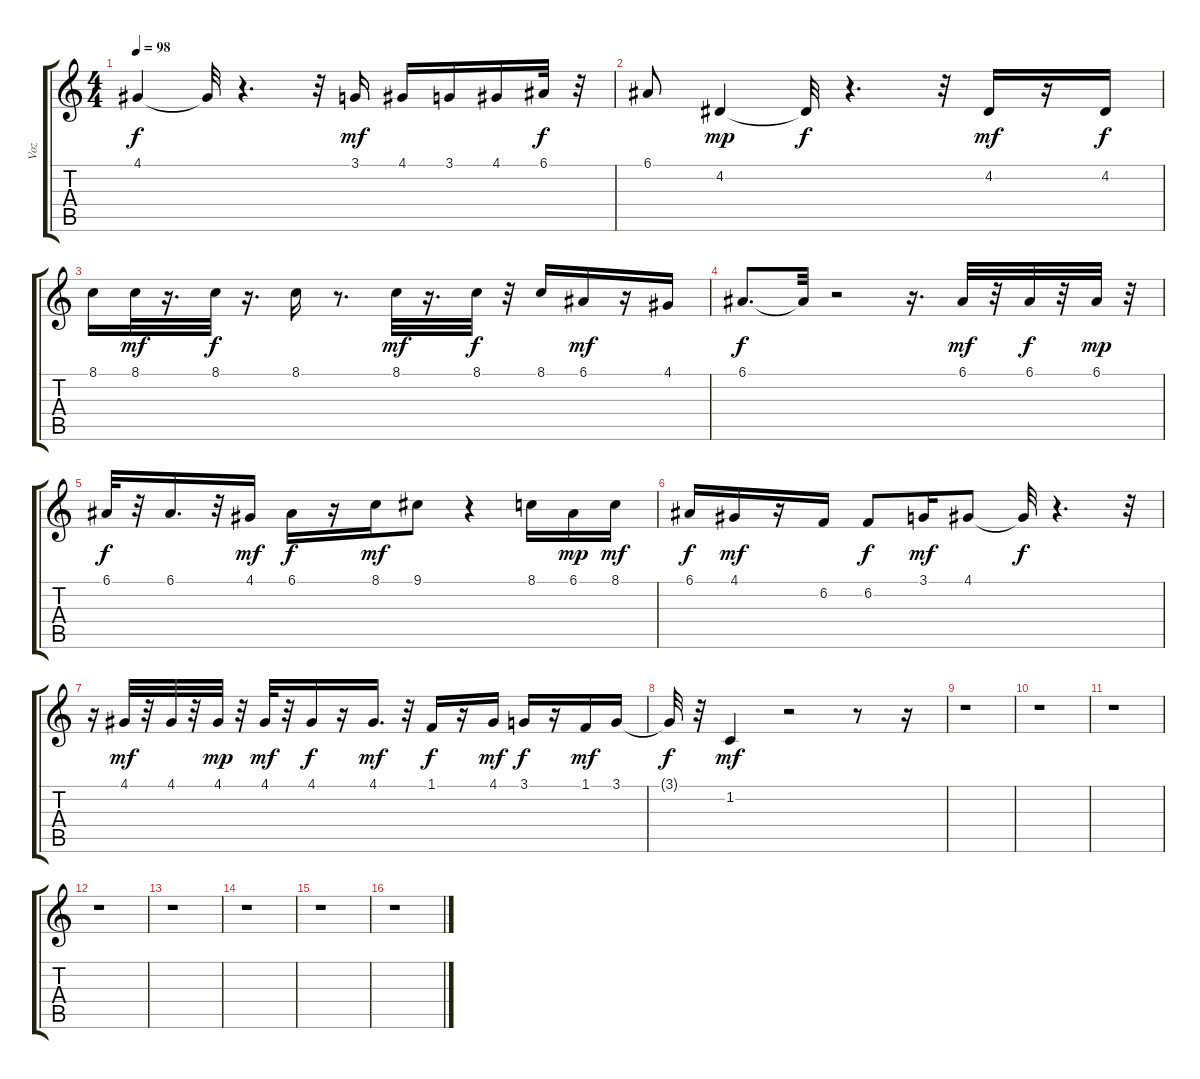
\track ("Voz" "Voz") {instrument violin}
\staff {score tabs}
\tuning (E4 B3 G3 D3 A2 E2) {hide}
\ts (4 4)
\tempo 98
\clef g2
\ks c
4.1.4{dy f} 4.1{t}.32 r.4{d} r.32 3.1.16{dy mf} 4.1.16 3.1.16 4.1.16 6.1.32{dy f} r.32 |
6.1.8 4.2.4{dy mp} 4.2{t}.32{dy f} r.4{d} r.32 4.2.16{dy mf} r.16 4.2.16{dy f} |
8.1.16 8.1.32{dy mf} r.16{d} 8.1.32{dy f} r.16{d} 8.1.16 r.8{d} 8.1.32{dy mf} r.16{d} 8.1.32{dy f} r.32 8.1.16 6.1.16{dy mf} r.16 4.1.16 |
6.1.8{d dy f} 6.1{t}.32 r.2 r.16{d} 6.1.32{dy mf} r.32 6.1.32{dy f} r.32 6.1.32{dy mp} r.32 |
6.1.32{dy f} r.32 6.1.16{d} r.32 4.1.16{dy mf} 6.1.16{dy f} r.16 8.1.16{dy mf} 9.1.8 r.4 8.1.16 6.1.16{dy mp} 8.1.16{dy mf} |
6.1.16{dy f} 4.1.16{dy mf} r.16 6.2.16 6.2.8{dy f} 3.1.16{dy mf} 4.1.8 4.1{t}.32{dy f} r.4{d} r.32 |
r.16 4.1.32{dy mf} r.32 4.1.32 r.32 4.1.32{dy mp} r.32 4.1.32{dy mf} r.32 4.1.16{dy f} r.16 4.1.16{d dy mf} r.32 1.1.16{dy f} r.16 4.1.16{dy mf} 3.1.16{dy f} r.16 1.1.16{dy mf} 3.1.16 |
3.1{t}.32{dy f} r.32 1.2.4{dy mf} r.2 r.8 r.16 |
r.1 |
r.1 |
r.1 |
r.1 |
r.1 |
r.1 |
r.1 |
r.1
